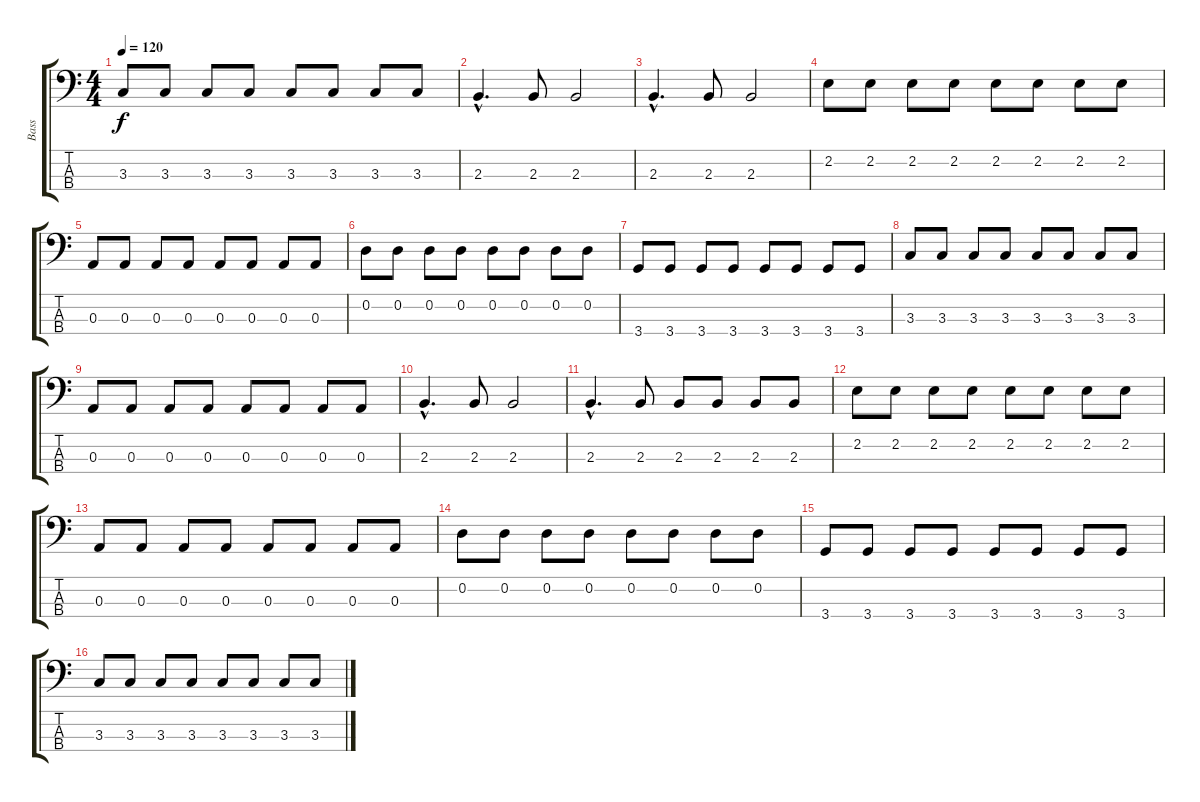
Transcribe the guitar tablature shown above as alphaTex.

\track ("Bass" "Bass") {instrument electricbasspick}
\staff {score tabs}
\tuning (G2 D2 A1 E1) {hide}
\ts (4 4)
\tempo 120
\clef f4
\ks c
3.3.8{dy f} 3.3.8 3.3.8 3.3.8 3.3.8 3.3.8 3.3.8 3.3.8 |
2.3{hac}.4{d} 2.3.8 2.3.2 |
2.3{hac}.4{d} 2.3.8 2.3.2 |
2.2.8 2.2.8 2.2.8 2.2.8 2.2.8 2.2.8 2.2.8 2.2.8 |
0.3.8 0.3.8 0.3.8 0.3.8 0.3.8 0.3.8 0.3.8 0.3.8 |
0.2.8 0.2.8 0.2.8 0.2.8 0.2.8 0.2.8 0.2.8 0.2.8 |
3.4.8 3.4.8 3.4.8 3.4.8 3.4.8 3.4.8 3.4.8 3.4.8 |
3.3.8 3.3.8 3.3.8 3.3.8 3.3.8 3.3.8 3.3.8 3.3.8 |
0.3.8 0.3.8 0.3.8 0.3.8 0.3.8 0.3.8 0.3.8 0.3.8 |
2.3{hac}.4{d} 2.3.8 2.3.2 |
2.3{hac}.4{d} 2.3.8 2.3.8 2.3.8 2.3.8 2.3.8 |
2.2.8 2.2.8 2.2.8 2.2.8 2.2.8 2.2.8 2.2.8 2.2.8 |
0.3.8 0.3.8 0.3.8 0.3.8 0.3.8 0.3.8 0.3.8 0.3.8 |
0.2.8 0.2.8 0.2.8 0.2.8 0.2.8 0.2.8 0.2.8 0.2.8 |
3.4.8 3.4.8 3.4.8 3.4.8 3.4.8 3.4.8 3.4.8 3.4.8 |
3.3.8 3.3.8 3.3.8 3.3.8 3.3.8 3.3.8 3.3.8 3.3.8
